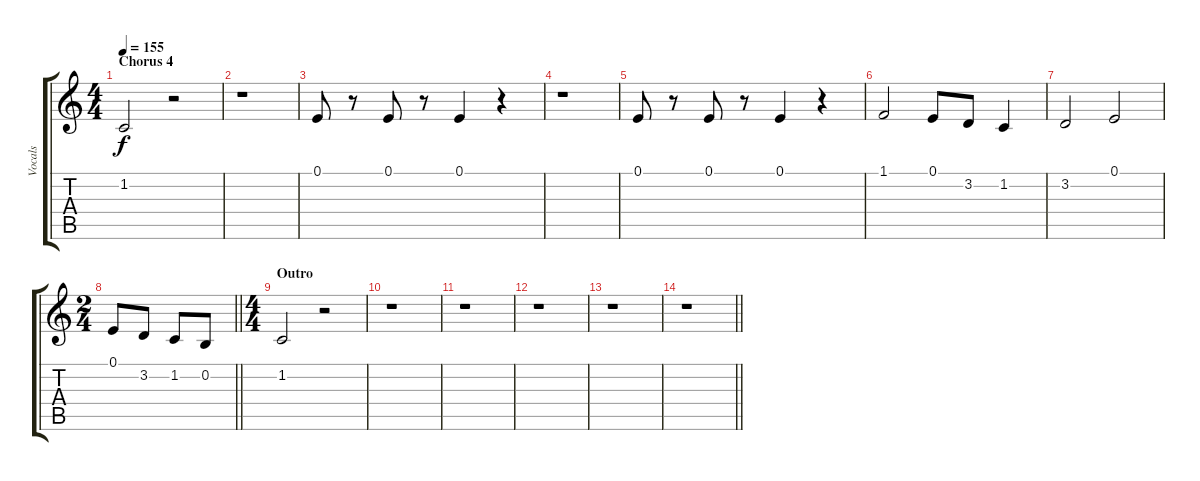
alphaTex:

\track ("Vocals" "Vocals") {instrument sopranosax}
\staff {score tabs}
\tuning (E4 B3 G3 D3 A2 E2) {hide}
\ts (4 4)
\section ("" "Chorus 4")
\tempo 155
\clef g2
\ks c
1.2.2{dy f} r.2 |
r.1 |
0.1.8 r.8 0.1.8 r.8 0.1.4 r.4 |
r.1 |
0.1.8 r.8 0.1.8 r.8 0.1.4 r.4 |
1.1.2 0.1.8 3.2.8 1.2.4 |
3.2.2 0.1.2 |
\ts (2 4)
\barLineRight lightlight
0.1.8 3.2.8 1.2.8 0.2.8 |
\ts (4 4)
\section ("" "Outro")
1.2.2 r.2 |
r.1 |
r.1 |
r.1 |
r.1 |
\barLineRight lightlight
r.1
